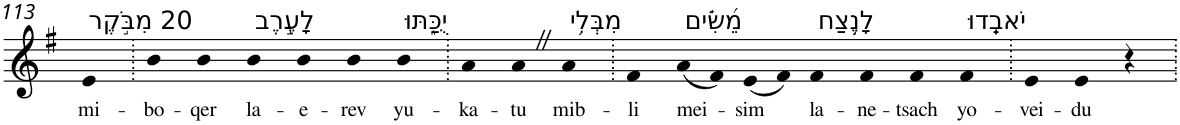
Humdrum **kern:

**kern	**text
*part1	*part1
*staff1	*staff1
*I"Piano	*
*I'Pno	*
!!LO:PB:g=z
*clefG2	*
*k[f#]	*
*G:	*
=113	=113
!LO:TX:a:t=20 מִבֹּ֣קֶר	!
!	!LO:LY:b
4e	mi-
=114.	=114.
!	!LO:LY:b
4b	-bo-
!	!LO:LY:b
4b	-qer
!LO:TX:a:t=לָעֶ֣רֶב	!
!	!LO:LY:b
4b	la-
!	!LO:LY:b
4b	-e-
!	!LO:LY:b
4b	-rev
!LO:TX:a:t=יֻכַּ֑תּוּ	!
!	!LO:LY:b
4b	yu-
=115.	=115.
!	!LO:LY:b
4a	-ka-
!	!LO:LY:b
4aZ	-tu
!LO:TX:a:t=מִבְּלִ֥י	!
!	!LO:LY:b
4a	mib-
=116.	=116.
!	!LO:LY:b
4f#	-li
!LO:TX:a:t=מֵ֝שִׂ֗ים	!
!	!LO:LY:b
(8a	mei-
8f#)	.
!	!LO:LY:b
(8e	-sim
8f#)	.
!LO:TX:a:t=לָנֶ֥צַח	!
!	!LO:LY:b
4f#	la-
!	!LO:LY:b
4f#	-ne-
!	!LO:LY:b
4f#	-tsach
!LO:TX:a:t=יֹאבֵֽדוּ	!
!	!LO:LY:b
4f#	yo-
=117.	=117.
!	!LO:LY:b
4e	-vei-
!	!LO:LY:b
4e	-du
4r	.
=.	=.
*-	*-
